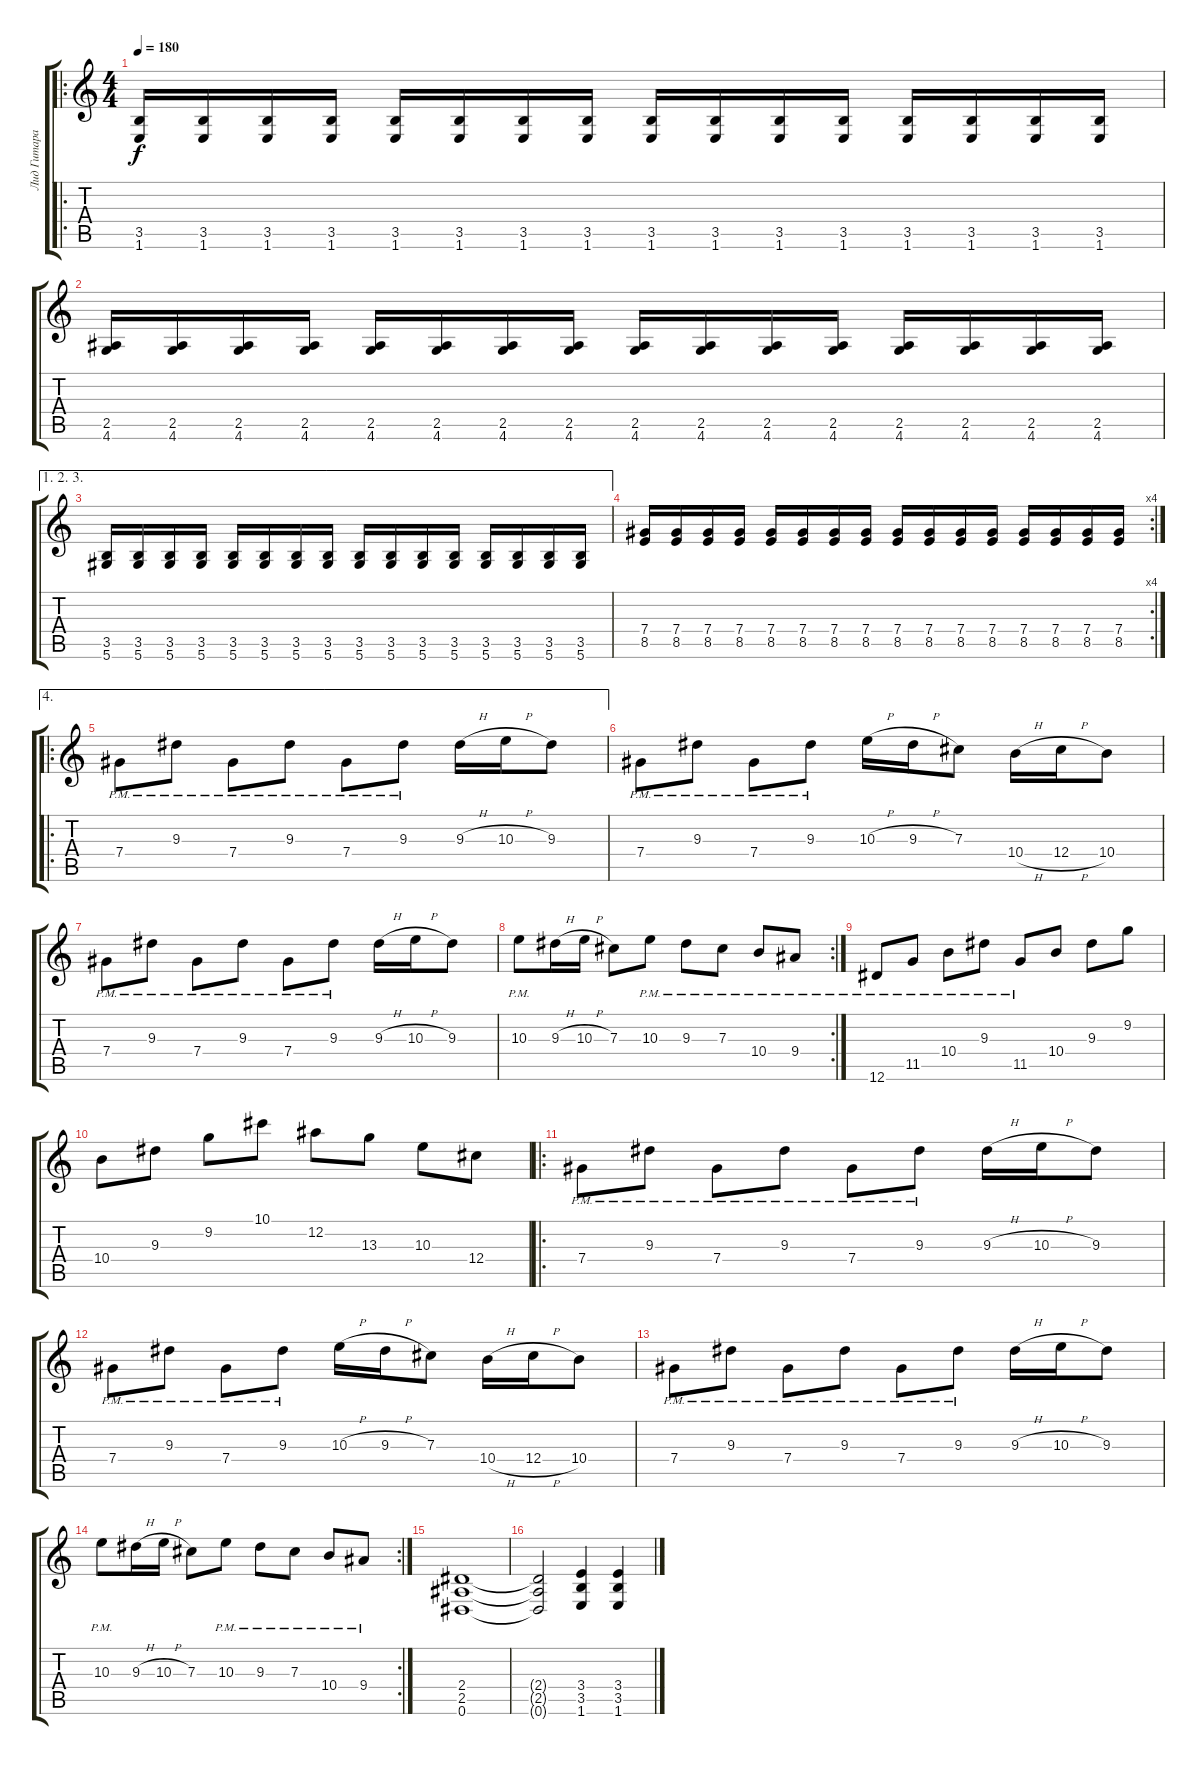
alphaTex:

\track ("Лид Гитара" "Лид Гитара") {instrument distortionguitar}
\staff {score tabs}
\tuning (Eb4 Bb3 Gb3 Db3 Ab2 Eb2) {hide}
\ro
\ts (4 4)
\tempo 180
\clef g2
\ks c
(3.5 1.6).16{dy f} (3.5 1.6).16 (3.5 1.6).16 (3.5 1.6).16 (3.5 1.6).16 (3.5 1.6).16 (3.5 1.6).16 (3.5 1.6).16 (3.5 1.6).16 (3.5 1.6).16 (3.5 1.6).16 (3.5 1.6).16 (3.5 1.6).16 (3.5 1.6).16 (3.5 1.6).16 (3.5 1.6).16 |
(2.5 4.6).16 (2.5 4.6).16 (2.5 4.6).16 (2.5 4.6).16 (2.5 4.6).16 (2.5 4.6).16 (2.5 4.6).16 (2.5 4.6).16 (2.5 4.6).16 (2.5 4.6).16 (2.5 4.6).16 (2.5 4.6).16 (2.5 4.6).16 (2.5 4.6).16 (2.5 4.6).16 (2.5 4.6).16 |
\ae (1 2 3)
(3.5 5.6).16 (3.5 5.6).16 (3.5 5.6).16 (3.5 5.6).16 (3.5 5.6).16 (3.5 5.6).16 (3.5 5.6).16 (3.5 5.6).16 (3.5 5.6).16 (3.5 5.6).16 (3.5 5.6).16 (3.5 5.6).16 (3.5 5.6).16 (3.5 5.6).16 (3.5 5.6).16 (3.5 5.6).16 |
\rc 4
(7.4 8.5).16 (7.4 8.5).16 (7.4 8.5).16 (7.4 8.5).16 (7.4 8.5).16 (7.4 8.5).16 (7.4 8.5).16 (7.4 8.5).16 (7.4 8.5).16 (7.4 8.5).16 (7.4 8.5).16 (7.4 8.5).16 (7.4 8.5).16 (7.4 8.5).16 (7.4 8.5).16 (7.4 8.5).16 |
\ae 4
\ro
7.4{pm}.8 9.3{pm}.8 7.4{pm}.8 9.3{pm}.8 7.4{pm}.8 9.3{pm}.8 9.3{h}.16 10.3{h}.16 9.3.8 |
7.4{pm}.8 9.3{pm}.8 7.4{pm}.8 9.3{pm}.8 10.3{h}.16 9.3{h}.16 7.3.8 10.4{h}.16 12.4{h}.16 10.4.8 |
7.4{pm}.8 9.3{pm}.8 7.4{pm}.8 9.3{pm}.8 7.4{pm}.8 9.3{pm}.8 9.3{h}.16 10.3{h}.16 9.3.8 |
\rc 2
10.3{pm}.8 9.3{h}.16 10.3{h}.16 7.3.8 10.3{pm}.8 9.3{pm}.8 7.3{pm}.8 10.4{pm}.8 9.4{pm}.8 |
12.6{pm}.8 11.5{pm}.8 10.4{pm}.8 9.3{pm}.8 11.5{pm}.8 10.4.8 9.3.8 9.2.8 |
10.4.8 9.3.8 9.2.8 10.1.8 12.2.8 13.3.8 10.3.8 12.4.8 |
\ro
7.4{pm}.8 9.3{pm}.8 7.4{pm}.8 9.3{pm}.8 7.4{pm}.8 9.3{pm}.8 9.3{h}.16 10.3{h}.16 9.3.8 |
7.4{pm}.8 9.3{pm}.8 7.4{pm}.8 9.3{pm}.8 10.3{h}.16 9.3{h}.16 7.3.8 10.4{h}.16 12.4{h}.16 10.4.8 |
7.4{pm}.8 9.3{pm}.8 7.4{pm}.8 9.3{pm}.8 7.4{pm}.8 9.3{pm}.8 9.3{h}.16 10.3{h}.16 9.3.8 |
\rc 2
10.3{pm}.8 9.3{h}.16 10.3{h}.16 7.3.8 10.3{pm}.8 9.3{pm}.8 7.3{pm}.8 10.4{pm}.8 9.4{pm}.8 |
(2.4 2.5 0.6).1 |
(2.4{t} 2.5{t} 0.6{t}).2 (3.4 3.5 1.6).4 (3.4 3.5 1.6).4
